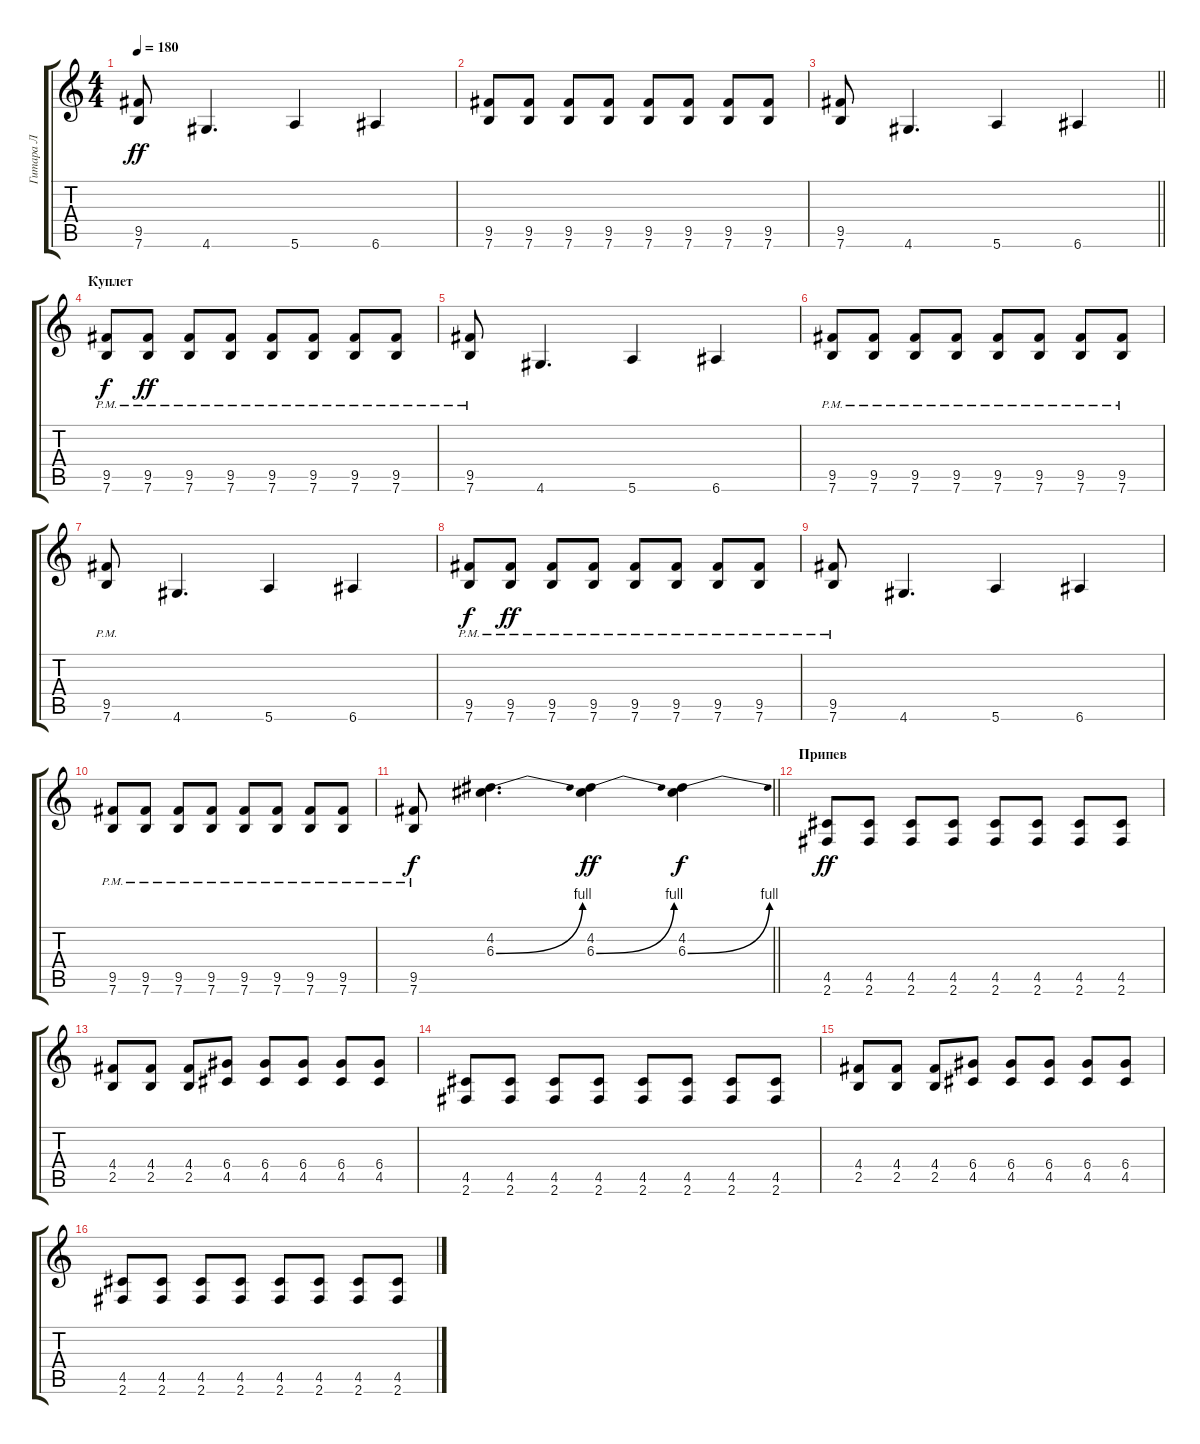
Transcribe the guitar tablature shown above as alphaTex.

\track ("Гитара Л" "Гитара Л") {instrument distortionguitar}
\staff {score tabs}
\tuning (E4 B3 G3 D3 A2 E2) {hide}
\ts (4 4)
\tempo 180
\clef g2
\ks c
(9.5 7.6).8{dy ff} 4.6.4{d} 5.6.4 6.6.4 |
(9.5 7.6).8 (9.5 7.6).8 (9.5 7.6).8 (9.5 7.6).8 (9.5 7.6).8 (9.5 7.6).8 (9.5 7.6).8 (9.5 7.6).8 |
\barLineRight lightlight
(9.5 7.6).8 4.6.4{d} 5.6.4 6.6.4 |
\section ("" "Куплет")
(9.5{pm} 7.6{pm}).8{dy f} (9.5{pm} 7.6{pm}).8{dy ff} (9.5{pm} 7.6{pm}).8 (9.5{pm} 7.6{pm}).8 (9.5{pm} 7.6{pm}).8 (9.5{pm} 7.6{pm}).8 (9.5{pm} 7.6{pm}).8 (9.5{pm} 7.6{pm}).8 |
(9.5{pm} 7.6{pm}).8 4.6.4{d} 5.6.4 6.6.4 |
(9.5{pm} 7.6{pm}).8 (9.5{pm} 7.6{pm}).8 (9.5{pm} 7.6{pm}).8 (9.5{pm} 7.6{pm}).8 (9.5{pm} 7.6{pm}).8 (9.5{pm} 7.6{pm}).8 (9.5{pm} 7.6{pm}).8 (9.5{pm} 7.6{pm}).8 |
(9.5{pm} 7.6{pm}).8 4.6.4{d} 5.6.4 6.6.4 |
(9.5{pm} 7.6{pm}).8{dy f} (9.5{pm} 7.6{pm}).8{dy ff} (9.5{pm} 7.6{pm}).8 (9.5{pm} 7.6{pm}).8 (9.5{pm} 7.6{pm}).8 (9.5{pm} 7.6{pm}).8 (9.5{pm} 7.6{pm}).8 (9.5{pm} 7.6{pm}).8 |
(9.5{pm} 7.6{pm}).8 4.6.4{d} 5.6.4 6.6.4 |
(9.5{pm} 7.6{pm}).8 (9.5{pm} 7.6{pm}).8 (9.5{pm} 7.6{pm}).8 (9.5{pm} 7.6{pm}).8 (9.5{pm} 7.6{pm}).8 (9.5{pm} 7.6{pm}).8 (9.5{pm} 7.6{pm}).8 (9.5{pm} 7.6{pm}).8 |
\barLineRight lightlight
(9.5{pm} 7.6{pm}).8{dy f} (4.2 6.3{be (bend 0 0 60 4)}).4{d} (4.2 6.3{be (bend 0 0 60 4)}).4{dy ff} (4.2 6.3{be (bend 0 0 60 4)}).4{dy f} |
\section ("" "Припев")
(4.5 2.6).8{dy ff} (4.5 2.6).8 (4.5 2.6).8 (4.5 2.6).8 (4.5 2.6).8 (4.5 2.6).8 (4.5 2.6).8 (4.5 2.6).8 |
(4.4 2.5).8 (4.4 2.5).8 (4.4 2.5).8 (6.4 4.5).8 (6.4 4.5).8 (6.4 4.5).8 (6.4 4.5).8 (6.4 4.5).8 |
(4.5 2.6).8 (4.5 2.6).8 (4.5 2.6).8 (4.5 2.6).8 (4.5 2.6).8 (4.5 2.6).8 (4.5 2.6).8 (4.5 2.6).8 |
(4.4 2.5).8 (4.4 2.5).8 (4.4 2.5).8 (6.4 4.5).8 (6.4 4.5).8 (6.4 4.5).8 (6.4 4.5).8 (6.4 4.5).8 |
(4.5 2.6).8 (4.5 2.6).8 (4.5 2.6).8 (4.5 2.6).8 (4.5 2.6).8 (4.5 2.6).8 (4.5 2.6).8 (4.5 2.6).8
